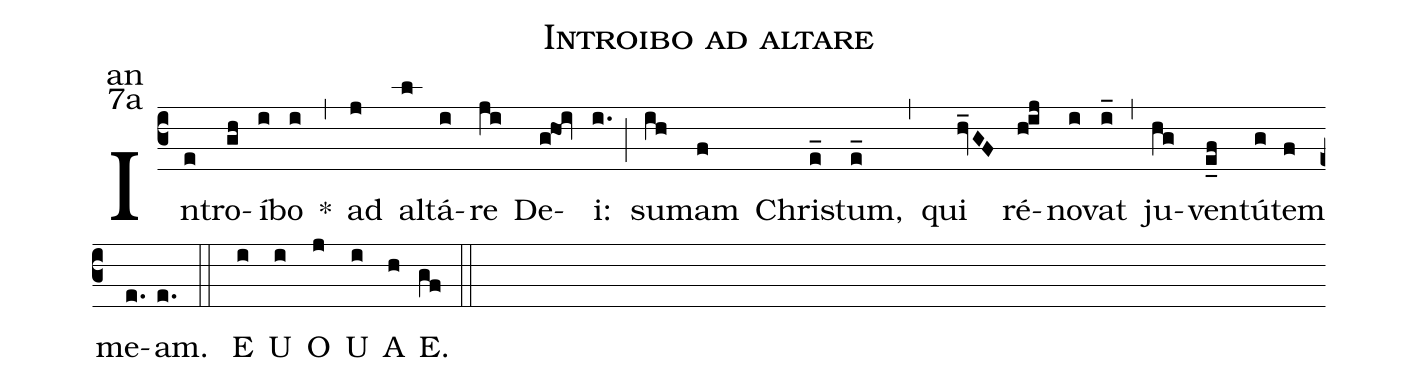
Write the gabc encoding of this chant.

name:Introibo ad altare;
office-part:an;
mode:7a;
%%
(c3) In(e)tro(gh)í(i)bo(i) <sp>*</sp>(,) ad(j) al(l)tá(i)re(ji) De(g!hoi)i:(i.) (;)
su(ih)mam(f) Chri(e_)stum,(e_) (,)
qui(hv_GF) ré(h!ij)no(i)vat(i_) (,) ju(hg)ven(e_f)tú(g)tem(f) me(e.)am.(e.) (::)
<eu>  E(i) U(i) O(j) U(i) A(h) E.(gf) </eu> (::)
